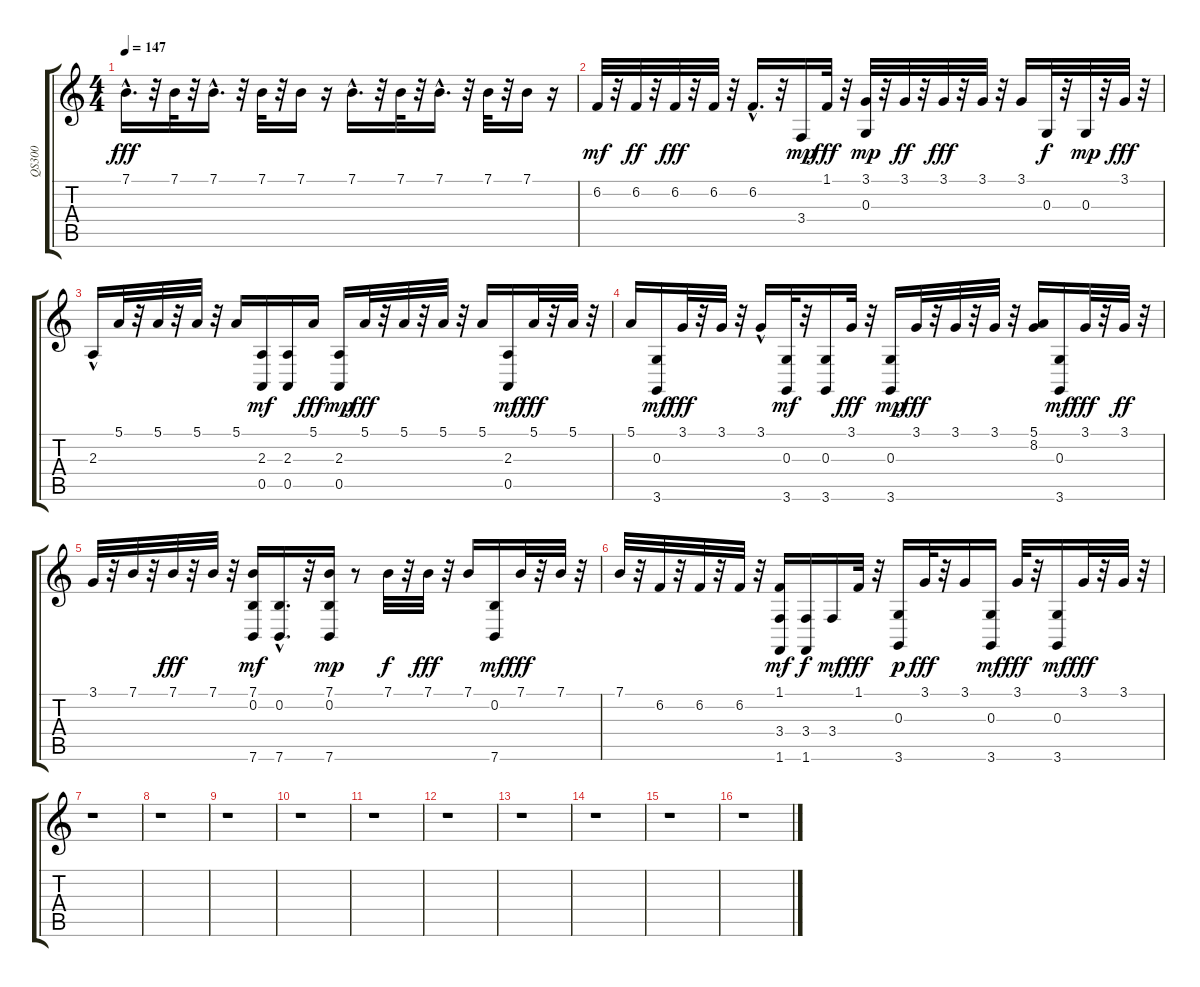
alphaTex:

\track ("QS300" "QS300") {instrument celesta}
\staff {score tabs}
\tuning (E4 B3 G3 D3 A2 E2) {hide}
\ts (4 4)
\tempo 147
\clef g2
\ks c
7.1{hac}.16{d dy fff} r.32 7.1.32 r.32 7.1{hac}.16{d} r.32 7.1.32 r.32 7.1.16 r.16 7.1{hac}.16{d} r.32 7.1.32 r.32 7.1{hac}.16{d} r.32 7.1.32 r.32 7.1.16 r.16 |
6.2.32{dy mf} r.32 6.2.32{dy ff} r.32 6.2.32{dy fff} r.32 6.2.32 r.32 6.2{hac}.16{d} r.32 3.4.16{dy mp} 1.1.32{dy fff} r.32 (3.1 0.3).32{dy mp} r.32 3.1.32{dy ff} r.32 3.1.32{dy fff} r.32 3.1.32 r.32 3.1.16 0.3.32{dy f} r.32 0.3.32{dy mp} r.32 3.1.32{dy fff} r.32 |
2.3{hac}.16 5.1.32 r.32 5.1.32 r.32 5.1.32 r.32 5.1.16 (2.3 0.5).16{dy mf} (2.3 0.5).16 5.1.16{dy fff} (2.3 0.5).16{dy mp} 5.1.32{dy fff} r.32 5.1.32 r.32 5.1.32 r.32 5.1.16 (2.3 0.5).16{dy mf} 5.1.32{dy fff} r.32 5.1.32 r.32 |
5.1.16 (0.3 3.6).16{dy mf} 3.1.32{dy fff} r.32 3.1.32 r.32 3.1{hac}.16 (0.3 3.6).32{dy mf} r.32 (0.3 3.6).16 3.1.32{dy fff} r.32 (0.3 3.6).16{dy mp} 3.1.32{dy fff} r.32 3.1.32 r.32 3.1.32 r.32 (5.1 8.2).16 (0.3 3.6).16{dy mf} 3.1.32{dy fff} r.32 3.1.32{dy ff} r.32 |
3.1.32 r.32 7.1.32 r.32 7.1.32{dy fff} r.32 7.1.32 r.32 (7.1 0.2 7.6).16{dy mf} (0.2{hac} 7.6{hac}).16{d} r.32 (7.1 0.2 7.6).16{dy mp} r.8 7.1.32{dy f} r.32 7.1.32{dy fff} r.32 7.1.16 (0.2 7.6).16{dy mf} 7.1.32{dy fff} r.32 7.1.32 r.32 |
7.1.32 r.32 6.2.32 r.32 6.2.32 r.32 6.2.32 r.32 (1.1 3.4 1.6).16{dy mf} (3.4 1.6).16{dy f} 3.4.16{dy mf} 1.1.32{dy fff} r.32 (0.3 3.6).16{dy p} 3.1.32{dy fff} r.32 3.1.16 (0.3 3.6).16{dy mf} 3.1.32{dy fff} r.32 (0.3 3.6).16{dy mf} 3.1.32{dy fff} r.32 3.1.32 r.32 |
r.1 |
r.1 |
r.1 |
r.1 |
r.1 |
r.1 |
r.1 |
r.1 |
r.1 |
r.1
